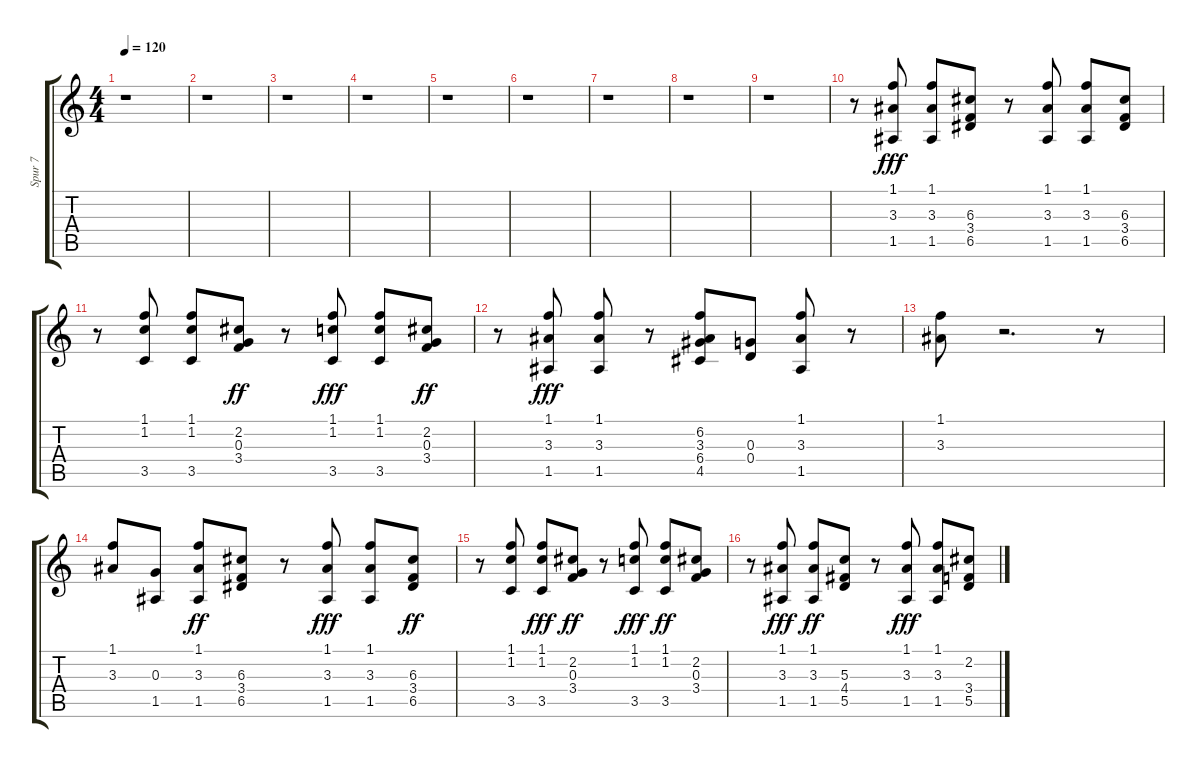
\track ("Spur 7" "Spur 7") {instrument electricguitarclean}
\staff {score tabs}
\tuning (E4 B3 G3 D3 A2 E2) {hide}
\ts (4 4)
\tempo 120
\clef g2
\ks c
r.1{dy fff} |
r.1 |
r.1 |
r.1 |
r.1 |
r.1 |
r.1 |
r.1 |
r.1 |
r.8 (1.1 3.3 1.5).8 (1.1 3.3 1.5).8 (6.3 3.4 6.5).8 r.8 (1.1 3.3 1.5).8 (1.1 3.3 1.5).8 (6.3 3.4 6.5).8 |
r.8 (1.1 1.2 3.5).8 (1.1 1.2 3.5).8 (2.2 0.3 3.4).8{dy ff} r.8 (1.1 1.2 3.5).8{dy fff} (1.1 1.2 3.5).8 (2.2 0.3 3.4).8{dy ff} |
r.8 (1.1 3.3 1.5).8{dy fff} (1.1 3.3 1.5).8 r.8 (6.2 3.3 6.4 4.5).8 (0.3 0.4).8 (1.1 3.3 1.5).8 r.8 |
(1.1 3.3).8 r.2{d} r.8 |
(1.1 3.3).8 (0.3 1.5).8 (1.1 3.3 1.5).8{dy ff} (6.3 3.4 6.5).8 r.8 (1.1 3.3 1.5).8{dy fff} (1.1 3.3 1.5).8 (6.3 3.4 6.5).8{dy ff} |
r.8 (1.1 1.2 3.5).8 (1.1 1.2 3.5).8{dy fff} (2.2 0.3 3.4).8{dy ff} r.8 (1.1 1.2 3.5).8{dy fff} (1.1 1.2 3.5).8{dy ff} (2.2 0.3 3.4).8 |
r.8 (1.1 3.3 1.5).8{dy fff} (1.1 3.3 1.5).8{dy ff} (5.3 4.4 5.5).8 r.8 (1.1 3.3 1.5).8{dy fff} (1.1 3.3 1.5).8 (2.2 3.4 5.5).8
